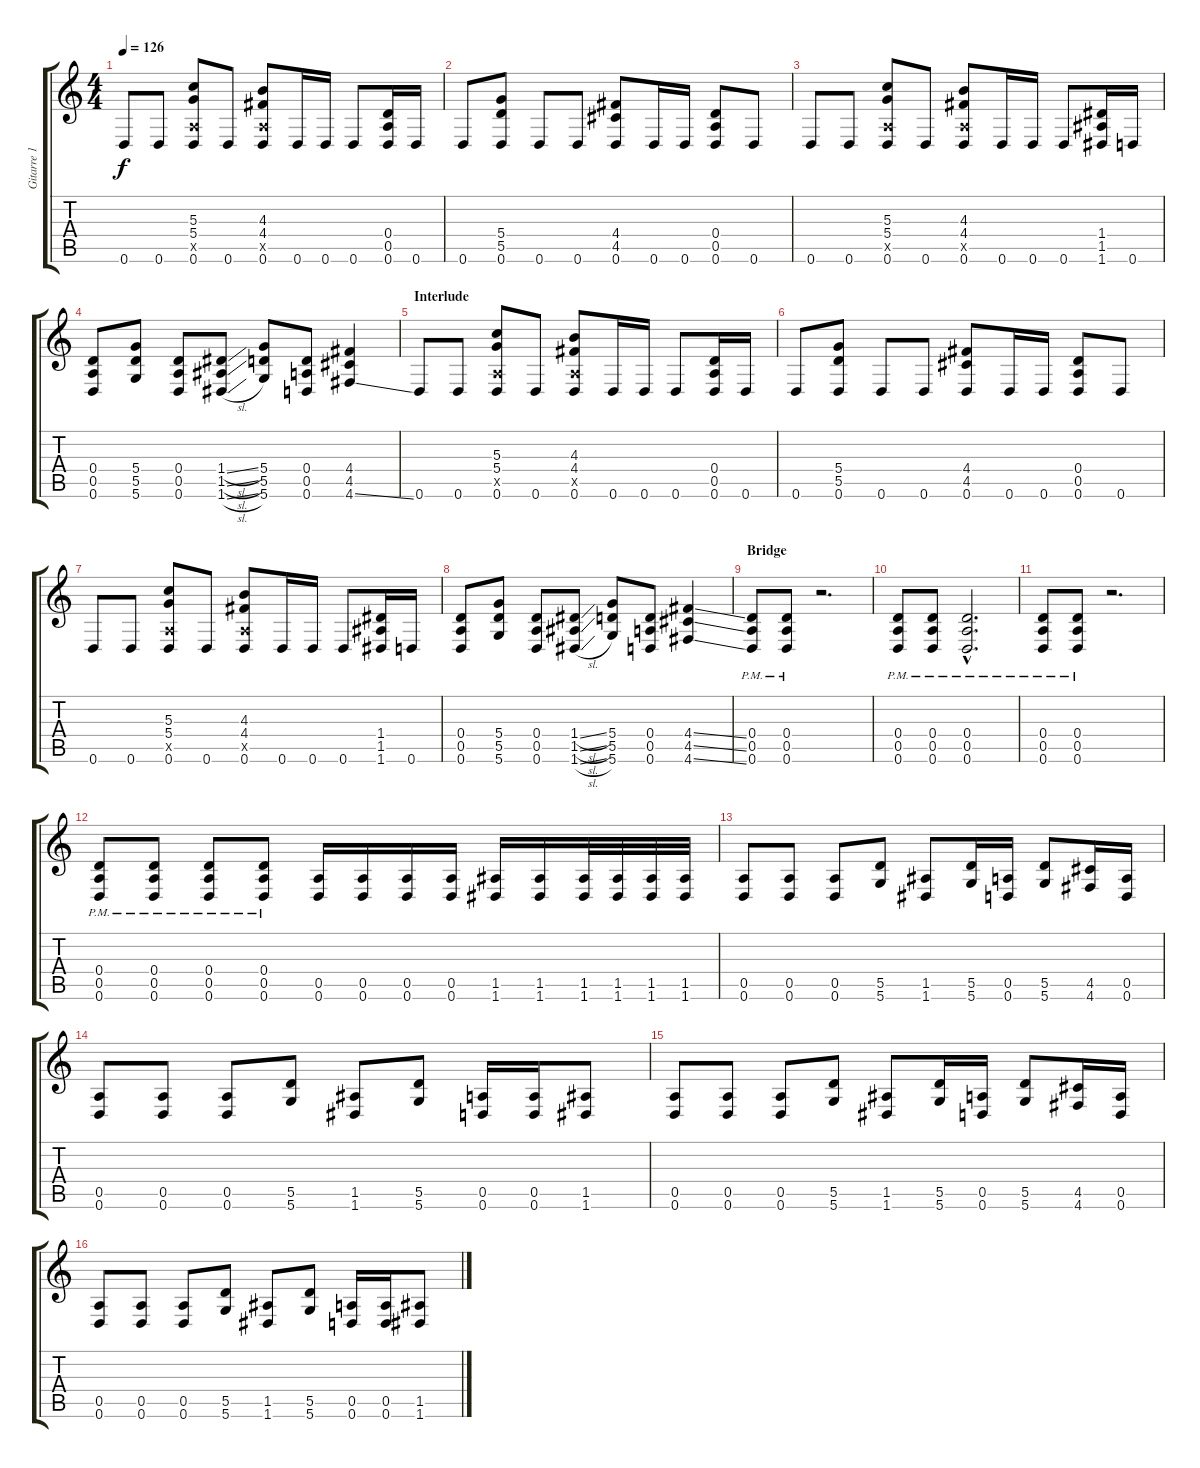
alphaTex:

\track ("Gitarre 1" "Gitarre 1") {instrument distortionguitar}
\staff {score tabs}
\tuning (E4 B3 G3 D3 A2 D2) {hide}
\ts (4 4)
\tempo 126
\clef g2
\ks c
0.6.8{dy f} 0.6.8 (5.3 5.4 0.5{x} 0.6).8 0.6.8 (4.3 4.4 0.5{x} 0.6).8 0.6.16 0.6.16 0.6.8 (0.4 0.5 0.6).16 0.6.16 |
0.6.8 (5.4 5.5 0.6).8 0.6.8 0.6.8 (4.4 4.5 0.6).8 0.6.16 0.6.16 (0.4 0.5 0.6).8 0.6.8 |
0.6.8 0.6.8 (5.3 5.4 0.5{x} 0.6).8 0.6.8 (4.3 4.4 0.5{x} 0.6).8 0.6.16 0.6.16 0.6.8 (1.4 1.5 1.6).16 0.6.16 |
(0.4 0.5 0.6).8 (5.4 5.5 5.6).8 (0.4 0.5 0.6).8 (1.4{sl} 1.5{sl} 1.6{sl}).8 (5.4 5.5 5.6).8 (0.4 0.5 0.6).8 (4.4 4.5 4.6{ss}).4 |
\section ("" "Interlude")
0.6.8 0.6.8 (5.3 5.4 0.5{x} 0.6).8 0.6.8 (4.3 4.4 0.5{x} 0.6).8 0.6.16 0.6.16 0.6.8 (0.4 0.5 0.6).16 0.6.16 |
0.6.8 (5.4 5.5 0.6).8 0.6.8 0.6.8 (4.4 4.5 0.6).8 0.6.16 0.6.16 (0.4 0.5 0.6).8 0.6.8 |
0.6.8 0.6.8 (5.3 5.4 0.5{x} 0.6).8 0.6.8 (4.3 4.4 0.5{x} 0.6).8 0.6.16 0.6.16 0.6.8 (1.4 1.5 1.6).16 0.6.16 |
(0.4 0.5 0.6).8 (5.4 5.5 5.6).8 (0.4 0.5 0.6).8 (1.4{sl} 1.5{sl} 1.6{sl}).8 (5.4 5.5 5.6).8 (0.4 0.5 0.6).8 (4.4{ss} 4.5{ss} 4.6{ss}).4 |
\section ("" "Bridge")
(0.4{pm} 0.5{pm} 0.6{pm}).8 (0.4{pm} 0.5{pm} 0.6{pm}).8 r.2{d} |
(0.4{pm} 0.5{pm} 0.6{pm}).8 (0.4{pm} 0.5{pm} 0.6{pm}).8 (0.4{hac pm} 0.5{hac pm} 0.6{hac pm}).2{d} |
(0.4{pm} 0.5{pm} 0.6{pm}).8 (0.4{pm} 0.5{pm} 0.6{pm}).8 r.2{d} |
(0.4{pm} 0.5{pm} 0.6{pm}).8 (0.4{pm} 0.5{pm} 0.6{pm}).8 (0.4{pm} 0.5{pm} 0.6{pm}).8 (0.4{pm} 0.5{pm} 0.6{pm}).8 (0.5 0.6).16 (0.5 0.6).16 (0.5 0.6).16 (0.5 0.6).16 (1.5 1.6).16 (1.5 1.6).16 (1.5 1.6).32 (1.5 1.6).32 (1.5 1.6).32 (1.5 1.6).32 |
(0.5 0.6).8 (0.5 0.6).8 (0.5 0.6).8 (5.5 5.6).8 (1.5 1.6).8 (5.5 5.6).16 (0.5 0.6).16 (5.5 5.6).8 (4.5 4.6).16 (0.5 0.6).16 |
(0.5 0.6).8 (0.5 0.6).8 (0.5 0.6).8 (5.5 5.6).8 (1.5 1.6).8 (5.5 5.6).8 (0.5 0.6).16 (0.5 0.6).16 (1.5 1.6).8 |
(0.5 0.6).8 (0.5 0.6).8 (0.5 0.6).8 (5.5 5.6).8 (1.5 1.6).8 (5.5 5.6).16 (0.5 0.6).16 (5.5 5.6).8 (4.5 4.6).16 (0.5 0.6).16 |
(0.5 0.6).8 (0.5 0.6).8 (0.5 0.6).8 (5.5 5.6).8 (1.5 1.6).8 (5.5 5.6).8 (0.5 0.6).16 (0.5 0.6).16 (1.5 1.6).8
